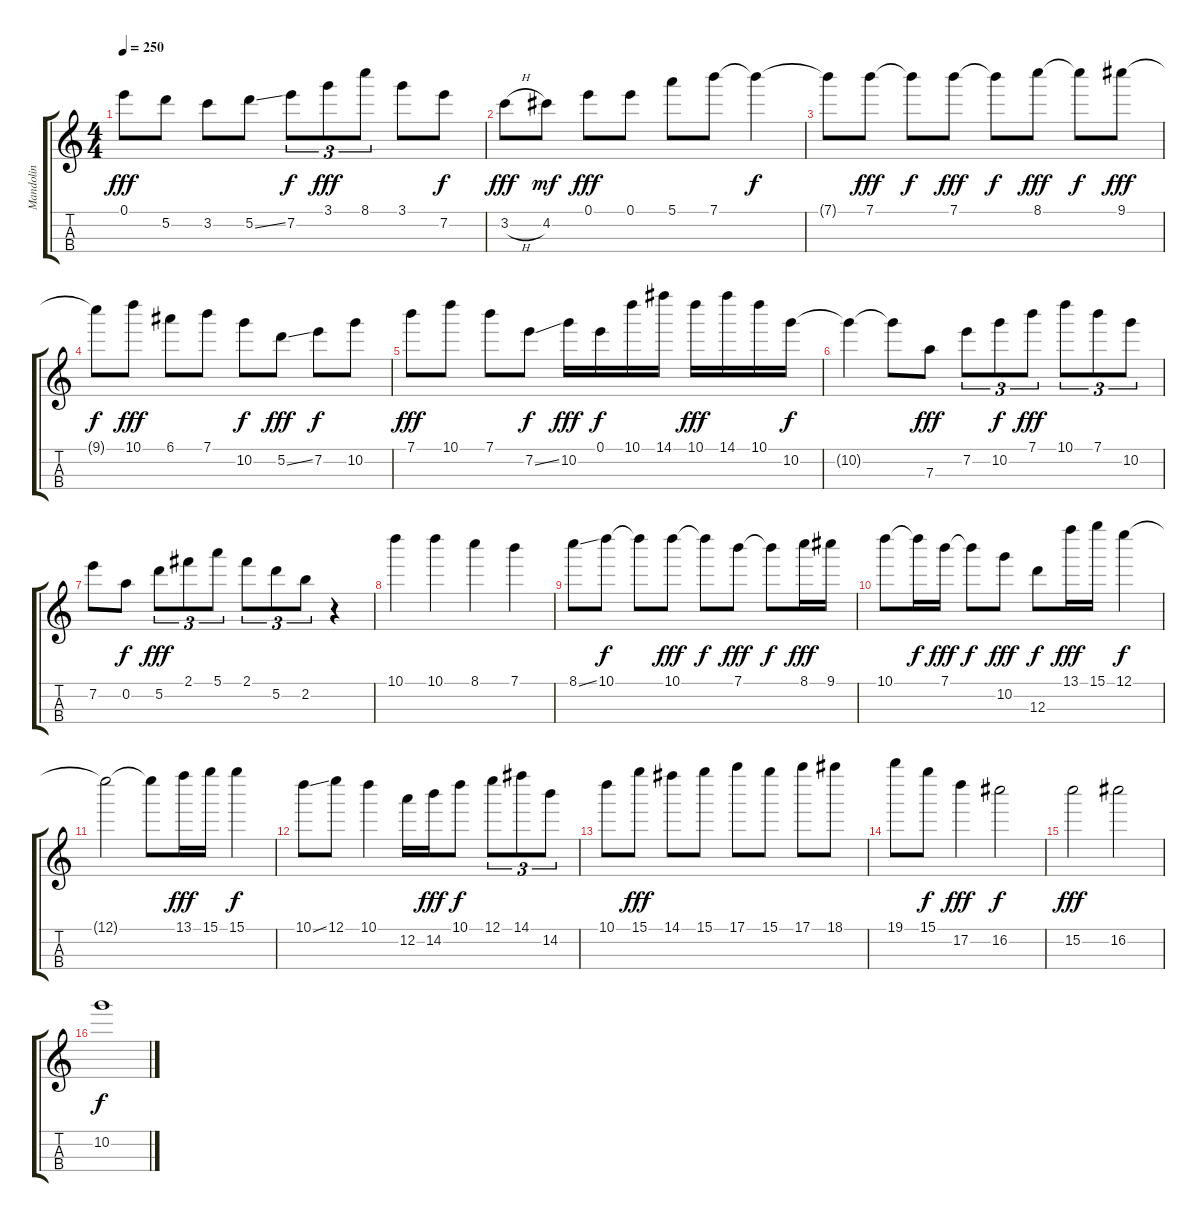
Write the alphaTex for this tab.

\track ("Mandolin" "Mandolin") {instrument acousticguitarsteel}
\staff {score tabs}
\tuning (E5 A4 D4 G3) {hide}
\ts (4 4)
\tempo 250
\clef g2
\ks c
0.1.8{dy fff} 5.2.8 3.2.8 5.2{ss}.8 7.2.8{tu (3 2) dy f} 3.1.8{tu (3 2) dy fff} 8.1.8{tu (3 2)} 3.1.8 7.2.8{dy f} |
3.2{h}.8{dy fff} 4.2.8{dy mf} 0.1.8{dy fff} 0.1.8 5.1.8 7.1.8 7.1{t}.4{dy f} |
7.1{t}.8 7.1.8{dy fff} 7.1{t}.8{dy f} 7.1.8{dy fff} 7.1{t}.8{dy f} 8.1.8{dy fff} 8.1{t}.8{dy f} 9.1.8{dy fff} |
9.1{t}.8{dy f} 10.1.8{dy fff} 6.1.8 7.1.8 10.2.8{dy f} 5.2{ss}.8{dy fff} 7.2.8{dy f} 10.2.8 |
7.1.8{dy fff} 10.1.8 7.1.8 7.2{ss}.8{dy f} 10.2.16{dy fff} 0.1.16{dy f} 10.1.16 14.1.16 10.1.16{dy fff} 14.1.16 10.1.16 10.2.16{dy f} |
10.2{t}.4 10.2{t}.8 7.3.8{dy fff} 7.2.8{tu (3 2)} 10.2.8{tu (3 2) dy f} 7.1.8{tu (3 2) dy fff} 10.1.8{tu (3 2)} 7.1.8{tu (3 2)} 10.2.8{tu (3 2)} |
7.2.8 0.2.8{dy f} 5.2.8{tu (3 2) dy fff} 2.1.8{tu (3 2)} 5.1.8{tu (3 2)} 2.1.8{tu (3 2)} 5.2.8{tu (3 2)} 2.2.8{tu (3 2)} r.4 |
10.1.4 10.1.4 8.1.4 7.1.4 |
8.1{ss}.8 10.1.8{dy f} 10.1{t}.8 10.1.8{dy fff} 10.1{t}.8{dy f} 7.1.8{dy fff} 7.1{t}.8{dy f} 8.1.16{dy fff} 9.1.16 |
10.1.8 10.1{t}.16{dy f} 7.1.16{dy fff} 7.1{t}.8{dy f} 10.2.8{dy fff} 12.3.8{dy f} 13.1.16{dy fff} 15.1.16 12.1.4{dy f} |
12.1{t}.2 12.1{t}.8 13.1.16{dy fff} 15.1.16 15.1.4{dy f} |
10.1{ss}.8 12.1.8 10.1.4 12.2.16 14.2.16{dy fff} 10.1.8{dy f} 12.1.8{tu (3 2)} 14.1.8{tu (3 2)} 14.2.8{tu (3 2)} |
10.1.8 15.1.8{dy fff} 14.1.8 15.1.8 17.1.8 15.1.8 17.1.8 18.1.8 |
19.1.8 15.1.8{dy f} 17.2.4{dy fff} 16.2.2{dy f} |
15.2.2{dy fff} 16.2.2 |
10.2.1{dy f}
